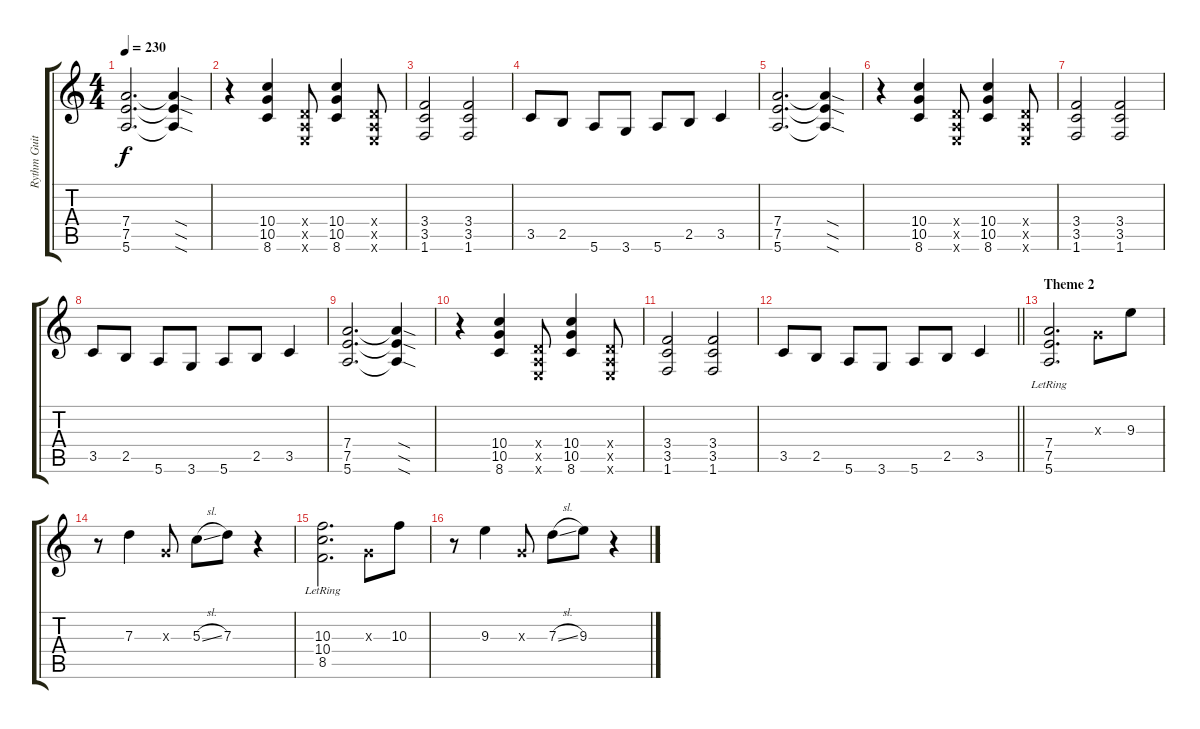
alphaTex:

\track ("Rythm Guitar" "Rythm Guit") {instrument overdrivenguitar}
\staff {score tabs}
\tuning (E4 B3 G3 D3 A2 E2) {hide}
\ts (4 4)
\tempo 230
\clef g2
\ks c
(7.4 7.5 5.6).2{d dy f} (7.4{sod t} 7.5{sod t} 5.6{sod t}).4 |
r.4 (10.4 10.5 8.6).4 (0.4{x} 0.5{x} 0.6{x}).8 (10.4 10.5 8.6).4 (0.4{x} 0.5{x} 0.6{x}).8 |
(3.4 3.5 1.6).2 (3.4 3.5 1.6).2 |
3.5.8 2.5.8 5.6.8 3.6.8 5.6.8 2.5.8 3.5.4 |
(7.4 7.5 5.6).2{d} (7.4{sod t} 7.5{sod t} 5.6{sod t}).4 |
r.4 (10.4 10.5 8.6).4 (0.4{x} 0.5{x} 0.6{x}).8 (10.4 10.5 8.6).4 (0.4{x} 0.5{x} 0.6{x}).8 |
(3.4 3.5 1.6).2 (3.4 3.5 1.6).2 |
3.5.8 2.5.8 5.6.8 3.6.8 5.6.8 2.5.8 3.5.4 |
(7.4 7.5 5.6).2{d} (7.4{sod t} 7.5{sod t} 5.6{sod t}).4 |
r.4 (10.4 10.5 8.6).4 (0.4{x} 0.5{x} 0.6{x}).8 (10.4 10.5 8.6).4 (0.4{x} 0.5{x} 0.6{x}).8 |
(3.4 3.5 1.6).2 (3.4 3.5 1.6).2 |
\barLineRight lightlight
3.5.8 2.5.8 5.6.8 3.6.8 5.6.8 2.5.8 3.5.4 |
\section ("" "Theme 2")
(7.4{lr} 7.5{lr} 5.6{lr}).2{d volume 8} 0.3{x}.8 9.3.8 |
r.8 7.3.4 0.3{x}.8 5.3{sl}.8 7.3.8 r.4 |
(10.3{lr} 10.4{lr} 8.5{lr}).2{d} 0.3{x}.8 10.3.8 |
r.8 9.3.4 0.3{x}.8 7.3{sl}.8 9.3.8 r.4
